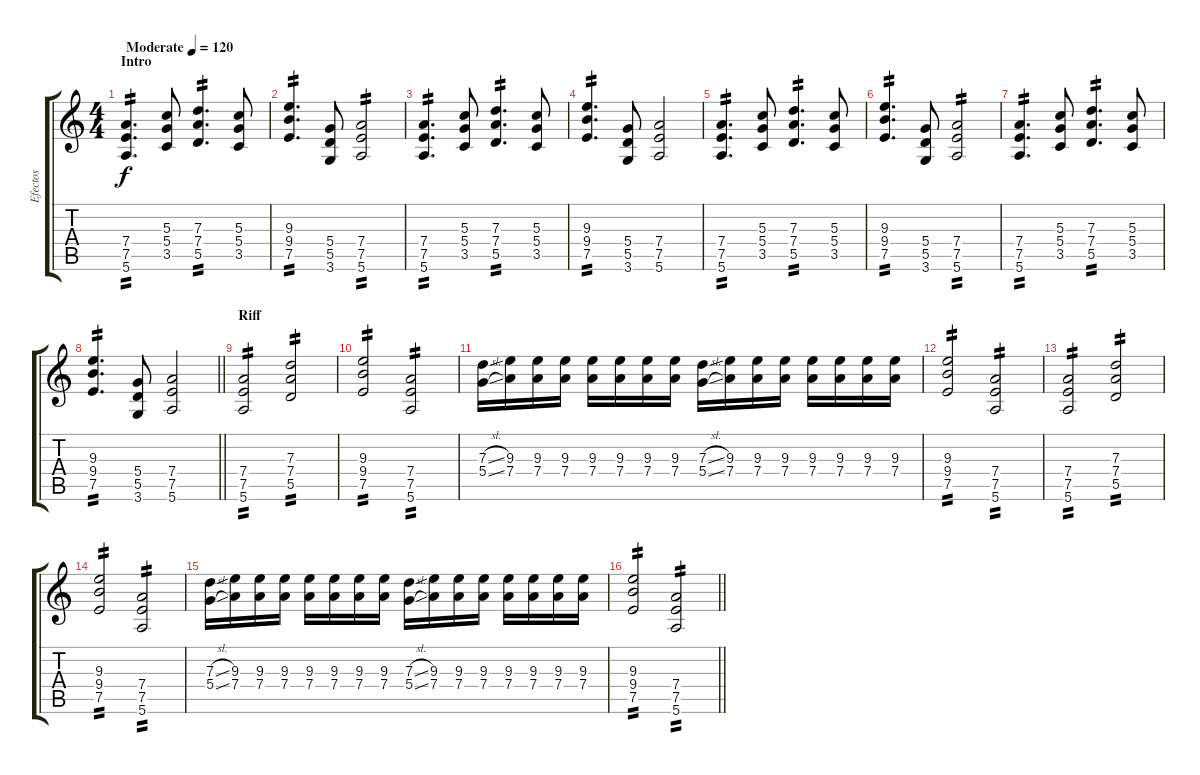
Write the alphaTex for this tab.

\track ("Efectos" "Efectos") {instrument distortionguitar}
\staff {score tabs}
\tuning (E4 B3 G3 D3 A2 E2) {hide}
\ts (4 4)
\section ("" "Intro")
\tempo (120 "Moderate")
\clef g2
\ks c
(7.4 7.5 5.6).4{d tp 2 dy f instrument distortionguitar} (5.3 5.4 3.5).8 (7.3 7.4 5.5).4{d tp 2} (5.3 5.4 3.5).8 |
(9.3 9.4 7.5).4{d tp 2} (5.4 5.5 3.6).8 (7.4 7.5 5.6).2{tp 2} |
(7.4 7.5 5.6).4{d tp 2} (5.3 5.4 3.5).8 (7.3 7.4 5.5).4{d tp 2} (5.3 5.4 3.5).8 |
(9.3 9.4 7.5).4{d tp 2} (5.4 5.5 3.6).8 (7.4 7.5 5.6).2 |
(7.4 7.5 5.6).4{d tp 2} (5.3 5.4 3.5).8 (7.3 7.4 5.5).4{d tp 2} (5.3 5.4 3.5).8 |
(9.3 9.4 7.5).4{d tp 2} (5.4 5.5 3.6).8 (7.4 7.5 5.6).2{tp 2} |
(7.4 7.5 5.6).4{d tp 2} (5.3 5.4 3.5).8 (7.3 7.4 5.5).4{d tp 2} (5.3 5.4 3.5).8 |
\barLineRight lightlight
(9.3 9.4 7.5).4{d tp 2} (5.4 5.5 3.6).8 (7.4 7.5 5.6).2 |
\section ("" "Riff")
(7.4 7.5 5.6).2{tp 2} (7.3 7.4 5.5).2{tp 2} |
(9.3 9.4 7.5).2{tp 2} (7.4 7.5 5.6).2{tp 2} |
(7.3{sl} 5.4{sl}).16 (9.3 7.4).16 (9.3 7.4).16 (9.3 7.4).16 (9.3 7.4).16 (9.3 7.4).16 (9.3 7.4).16 (9.3 7.4).16 (7.3{sl} 5.4{sl}).16 (9.3 7.4).16 (9.3 7.4).16 (9.3 7.4).16 (9.3 7.4).16 (9.3 7.4).16 (9.3 7.4).16 (9.3 7.4).16 |
(9.3 9.4 7.5).2{tp 2} (7.4 7.5 5.6).2{tp 2} |
(7.4 7.5 5.6).2{tp 2} (7.3 7.4 5.5).2{tp 2} |
(9.3 9.4 7.5).2{tp 2} (7.4 7.5 5.6).2{tp 2} |
(7.3{sl} 5.4{sl}).16 (9.3 7.4).16 (9.3 7.4).16 (9.3 7.4).16 (9.3 7.4).16 (9.3 7.4).16 (9.3 7.4).16 (9.3 7.4).16 (7.3{sl} 5.4{sl}).16 (9.3 7.4).16 (9.3 7.4).16 (9.3 7.4).16 (9.3 7.4).16 (9.3 7.4).16 (9.3 7.4).16 (9.3 7.4).16 |
\barLineRight lightlight
(9.3 9.4 7.5).2{tp 2} (7.4 7.5 5.6).2{tp 2}
